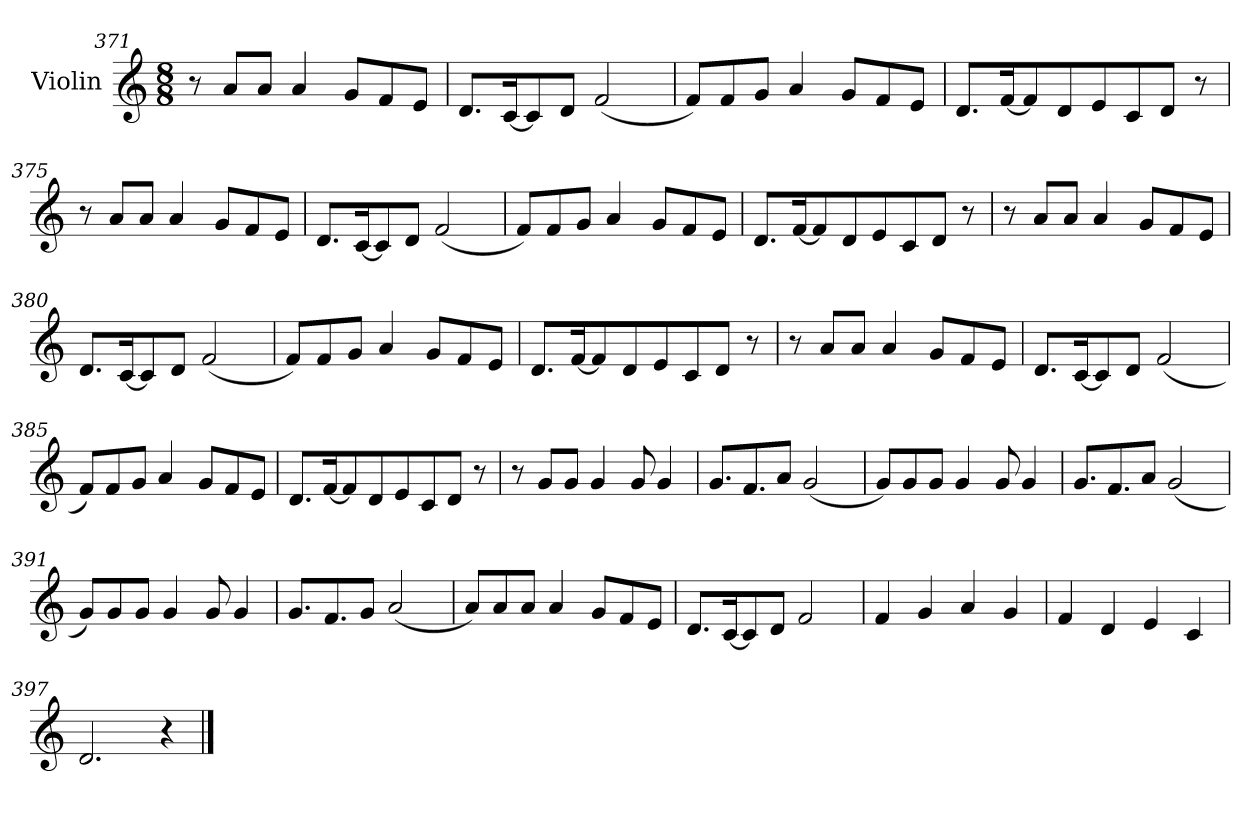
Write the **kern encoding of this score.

**kern
*part1
*staff1
*I"Violin
!!LO:PB:g=z
*clefG2
*k[]
*C:
*M8/8
=371
8r
8a/L
8a/J
4a/
8g/L
8f/
8e/J
=372
8.d/L
[16c/K
8c/]
8d/J
(2f/
!!LO:PB:g=z
=373
8f/L)
8f/
8g/J
4a/
8g/L
8f/
8e/J
=374
8.d/L
[16f/K
8f/]
8d/
8e/
8c/
8d/J
8r
!!LO:PB:g=z
=375
8r
8a/L
8a/J
4a/
8g/L
8f/
8e/J
=376
8.d/L
[16c/K
8c/]
8d/J
(2f/
!!LO:PB:g=z
=377
8f/L)
8f/
8g/J
4a/
8g/L
8f/
8e/J
=378
8.d/L
[16f/K
8f/]
8d/
8e/
8c/
8d/J
8r
!!LO:PB:g=z
=379
8r
8a/L
8a/J
4a/
8g/L
8f/
8e/J
=380
8.d/L
[16c/K
8c/]
8d/J
(2f/
!!LO:PB:g=z
=381
8f/L)
8f/
8g/J
4a/
8g/L
8f/
8e/J
=382
8.d/L
[16f/K
8f/]
8d/
8e/
8c/
8d/J
8r
!!LO:PB:g=z
=383
8r
8a/L
8a/J
4a/
8g/L
8f/
8e/J
=384
8.d/L
[16c/K
8c/]
8d/J
(2f/
!!LO:PB:g=z
=385
8f/L)
8f/
8g/J
4a/
8g/L
8f/
8e/J
=386
8.d/L
[16f/K
8f/]
8d/
8e/
8c/
8d/J
8r
!!LO:PB:g=z
=387
8r
8g/L
8g/J
4g/
8g/
4g/
=388
8.g/L
8.f/
8a/J
(2g/
!!LO:PB:g=z
=389
8g/L)
8g/
8g/J
4g/
8g/
4g/
=390
8.g/L
8.f/
8a/J
(2g/
!!LO:PB:g=z
=391
8g/L)
8g/
8g/J
4g/
8g/
4g/
=392
8.g/L
8.f/
8g/J
(2a/
=393
8a/L)
8a/
8a/J
4a/
8g/L
8f/
8e/J
!!LO:PB:g=z
=394
8.d/L
[16c/K
8c/]
8d/J
2f/
=395
4f/
4g/
4a/
4g/
!!LO:PB:g=z
=396
4f/
4d/
4e/
4c/
=397
2.d/
4r
==
*-
